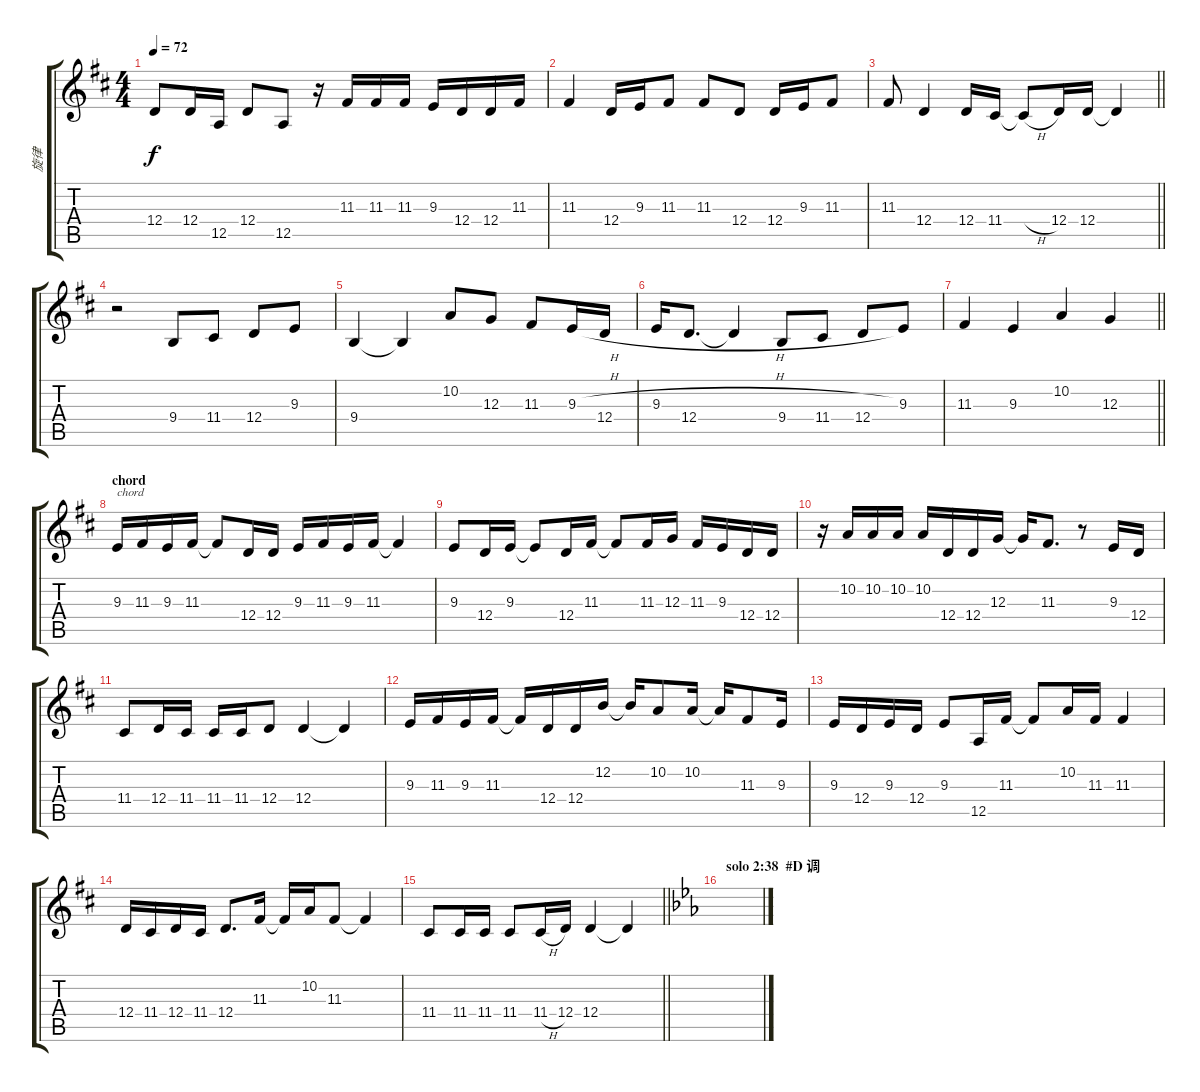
\track ("旋律" "旋律") {instrument voiceoohs}
\staff {score tabs}
\tuning (E4 B3 G3 D3 A2 E2) {hide}
\ts (4 4)
\tempo 72
\clef g2
\ks d
12.4.8{dy f} 12.4.16 12.5.16 12.4.8 12.5.8 r.16 11.3.16 11.3.16 11.3.16 9.3.16 12.4.16 12.4.16 11.3.16 |
11.3.4 12.4.16 9.3.16 11.3.8 11.3.8 12.4.8 12.4.16 9.3.16 11.3.8 |
\barLineRight lightlight
11.3.8 12.4.4 12.4.16 11.4.16 11.4{h t}.8 12.4.16 12.4.16 12.4{t}.4 |
r.2 9.4.8 11.4.8 12.4.8 9.3.8 |
9.4.4 9.4{t}.4 10.2.8 12.3.8 11.3.8 9.3{h}.16 12.4.16 |
9.3{h}.16 12.4.8{d} 12.4{t}.4 9.4.8 11.4.8 12.4.8 9.3.8 |
\barLineRight lightlight
11.3.4 9.3.4 10.2.4 12.3.4 |
\section ("" "chord")
9.3.16{txt "chord"} 11.3.16 9.3.16 11.3.16 11.3{t}.8 12.4.16 12.4.16 9.3.16 11.3.16 9.3.16 11.3.16 11.3{t}.4 |
9.3.8 12.4.16 9.3.16 9.3{t}.8 12.4.16 11.3.16 11.3{t}.8 11.3.16 12.3.16 11.3.16 9.3.16 12.4.16 12.4.16 |
r.16 10.2.16 10.2.16 10.2.16 10.2.16 12.4.16 12.4.16 12.3.16 12.3{t}.16 11.3.8{d} r.8 9.3.16 12.4.16 |
11.4.8 12.4.16 11.4.16 11.4.16 11.4.16 12.4.8 12.4.4 12.4{t}.4 |
9.3.16 11.3.16 9.3.16 11.3.16 11.3{t}.16 12.4.16 12.4.16 12.2.16 12.2{t}.16 10.2.8 10.2.16 10.2{t}.16 11.3.8 9.3.16 |
9.3.16 12.4.16 9.3.16 12.4.16 9.3.8 12.5.16 11.3.16 11.3{t}.8 10.2.16 11.3.16 11.3.4 |
12.4.16 11.4.16 12.4.16 11.4.16 12.4.8{d} 11.3.16 11.3{t}.16 10.2.16 11.3.8 11.3{t}.4 |
\barLineRight lightlight
11.4.8 11.4.16 11.4.16 11.4.8 11.4{h}.16 12.4.16 12.4.4 12.4{t}.4 |
\section ("" " solo 2:38  #D 调")
\ks eb
